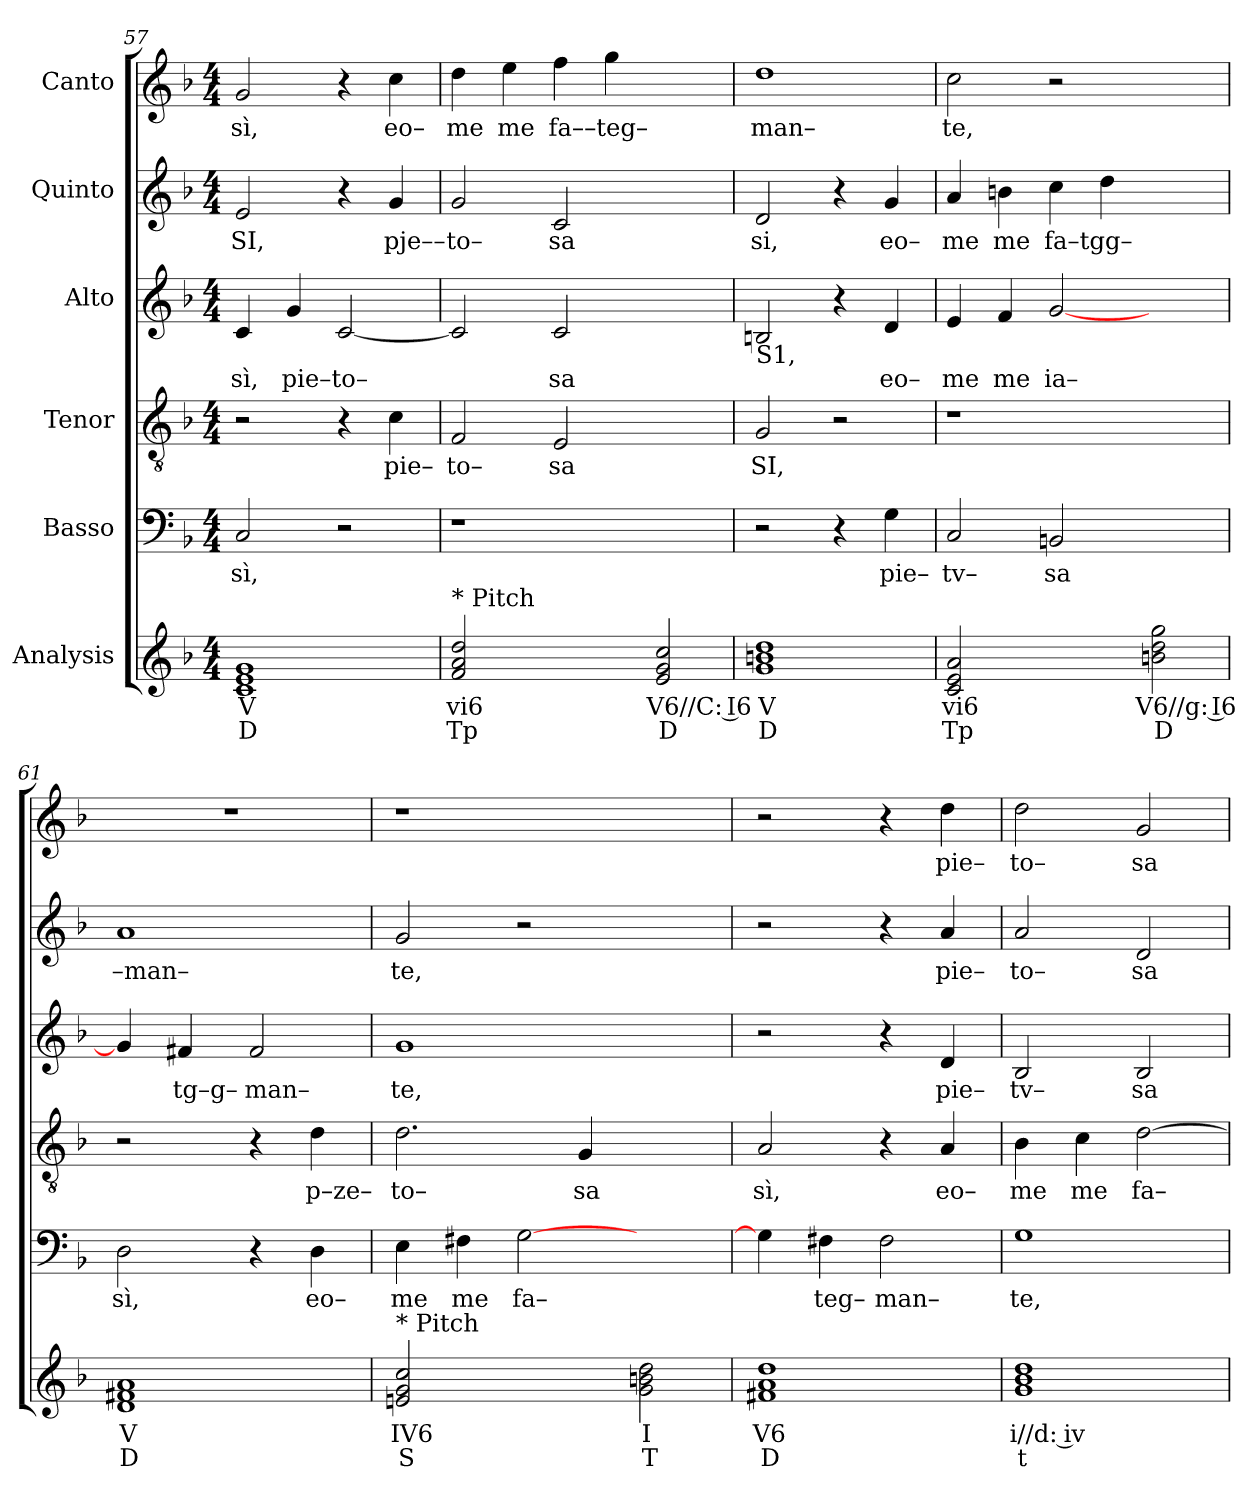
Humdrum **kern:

**kern	**text	**text	**kern	**text	**kern	**text	**kern	**text	**kern	**text	**kern	**text
*part6	*part6	*part6	*part5	*part5	*part4	*part4	*part3	*part3	*part2	*part2	*part1	*part1
*staff6	*staff6	*staff6	*staff5	*staff5	*staff4	*staff4	*staff3	*staff3	*staff2	*staff2	*staff1	*staff1
*I"Analysis	*	*	*I"Basso	*	*I"Tenor	*	*I"Alto	*	*I"Quinto	*	*I"Canto	*
*	*	*	*clefF4	*	*clefGv2	*	*clefG2	*	*clefG2	*	*clefG2	*
*k[b-]	*	*	*k[b-]	*	*k[b-]	*	*k[b-]	*	*k[b-]	*	*k[b-]	*
*	*	*	*F:	*	*F:	*	*F:	*	*F:	*	*F:	*
*M4/4	*	*	*M4/4	*	*M4/4	*	*M4/4	*	*M4/4	*	*M4/4	*
=57	=57	=57	=57	=57	=57	=57	=57	=57	=57	=57	=57	=57
!	!	!	!	!LO:LY:b	!	!	!	!	!	!	!	!
!	!	!	!	!	!	!	!	!LO:LY:b	!	!	!	!
!	!	!	!	!	!	!	!	!	!	!LO:LY:b	!	!
!	!	!	!	!	!	!	!	!	!	!	!	!LO:LY:b
1c 1e 1g	V	D	2C/	sì,	2r	.	4c/	sì,	2e/	SI,	2g/	sì,
!	!	!	!	!	!	!	!	!LO:LY:b	!	!	!	!
.	.	.	.	.	.	.	4g/	pie–to–	.	.	.	.
.	.	.	2r	.	4r	.	[2c/	.	4r	.	4r	.
!	!	!	!	!	!	!LO:LY:b	!	!	!	!	!	!
!	!	!	!	!	!	!	!	!	!	!LO:LY:b	!	!
!	!	!	!	!	!	!	!	!	!	!	!	!LO:LY:b
.	.	.	.	.	4c\	pie–	.	.	4g/	pje––	4cc\	eo–
=58	=58	=58	=58	=58	=58	=58	=58	=58	=58	=58	=58	=58
!	!	!	!	!	!	!LO:LY:b	!	!	!	!	!	!
!	!	!	!	!	!	!	!	!	!	!LO:LY:b	!	!
!LO:TX:a:t=* Pitch	!	!	!	!	!	!	!	!	!	!	!	!
!	!	!	!	!	!	!	!	!	!	!	!	!LO:LY:b
2f 2a 2dd	vi6	Tp	1r	.	2F/	to–	2c/]	.	2g/	to–	4dd\	me
!	!	!	!	!	!	!	!	!	!	!	!	!LO:LY:b
.	.	.	.	.	.	.	.	.	.	.	4ee\	me
!	!	!	!	!	!	!LO:LY:b	!	!	!	!	!	!
!	!	!	!	!	!	!	!	!LO:LY:b	!	!	!	!
!	!	!	!	!	!	!	!	!	!	!LO:LY:b	!	!
!	!	!	!	!	!	!	!	!	!	!	!	!LO:LY:b
2ryy	.	.	.	.	2E/	sa	2c/	sa	2c/	sa	4ff\	fa––teg–
.	.	.	.	.	.	.	.	.	.	.	4gg\	.
2e 2g 2cc	V6//C: I6	D	2ryy	.	2ryy	.	2ryy	.	2ryy	.	2ryy	.
=59	=59	=59	=59	=59	=59	=59	=59	=59	=59	=59	=59	=59
!	!	!	!	!	!	!LO:LY:b	!	!	!	!	!	!
!	!	!	!	!	!	!	!	!	!	!LO:LY:b	!	!
!	!	!	!	!	!	!	!LO:TX:b:t=S1,	!	!	!	!	!
!	!	!	!	!	!	!	!	!	!	!	!	!LO:LY:b
1g 1bn 1dd	V	D	2r	.	2G/	SI,	2Bn/	.	2d/	si,	1dd	man–
.	.	.	4r	.	2r	.	4r	.	4r	.	.	.
!	!	!	!	!LO:LY:b	!	!	!	!	!	!	!	!
!	!	!	!	!	!	!	!	!LO:LY:b	!	!	!	!
!	!	!	!	!	!	!	!	!	!	!LO:LY:b	!	!
.	.	.	4G\	pie–	.	.	4d/	eo–	4g/	eo–	.	.
=60	=60	=60	=60	=60	=60	=60	=60	=60	=60	=60	=60	=60
!	!	!	!	!LO:LY:b	!	!	!	!	!	!	!	!
!	!	!	!	!	!	!	!	!LO:LY:b	!	!	!	!
!	!	!	!	!	!	!	!	!	!	!LO:LY:b	!	!
!	!	!	!	!	!	!	!	!	!	!	!	!LO:LY:b
2c 2e 2a	vi6	Tp	2C/	tv–	1r	.	4e/	me	4a/	me	2cc\	te,
!	!	!	!	!	!	!	!	!LO:LY:b	!	!	!	!
!	!	!	!	!	!	!	!	!	!	!LO:LY:b	!	!
.	.	.	.	.	.	.	4f/	me	4bn\	me	.	.
!	!	!	!	!LO:LY:b	!	!	!	!	!	!	!	!
!	!	!	!	!	!	!	!	!LO:LY:b	!	!	!	!
!	!	!	!	!	!	!	!	!	!	!LO:LY:b	!	!
2ryy	.	.	2BBn/	sa	.	.	[2g/	ia–	4cc\	fa–tgg–	2r	.
.	.	.	.	.	.	.	.	.	4dd\	.	.	.
2bn 2dd 2gg	V6//g: I6	D	2ryy	.	2ryy	.	2ryy	.	2ryy	.	2ryy	.
=61	=61	=61	=61	=61	=61	=61	=61	=61	=61	=61	=61	=61
!	!	!	!	!LO:LY:b	!	!	!	!	!	!	!	!
!	!	!	!	!	!	!	!	!	!	!LO:LY:b	!	!
1d 1f#X 1a	V	D	2D\	sì,	2r	.	4g/]	.	1a	–man–	1r	.
!	!	!	!	!	!	!	!	!LO:LY:b	!	!	!	!
.	.	.	.	.	.	.	4f#X/	tg–g–	.	.	.	.
!	!	!	!	!	!	!	!	!LO:LY:b	!	!	!	!
.	.	.	4r	.	4r	.	2f#/	man–	.	.	.	.
!	!	!	!	!LO:LY:b	!	!	!	!	!	!	!	!
!	!	!	!	!	!	!LO:LY:b	!	!	!	!	!	!
.	.	.	4D\	eo–	4d\	p–ze–	.	.	.	.	.	.
=62	=62	=62	=62	=62	=62	=62	=62	=62	=62	=62	=62	=62
!	!	!	!	!LO:LY:b	!	!	!	!	!	!	!	!
!	!	!	!	!	!	!LO:LY:b	!	!	!	!	!	!
!	!	!	!	!	!	!	!	!LO:LY:b	!	!	!	!
!LO:TX:a:t=* Pitch	!	!	!	!	!	!	!	!	!	!	!	!
!	!	!	!	!	!	!	!	!	!	!LO:LY:b	!	!
2en 2g 2cc	IV6	S	4E\	me	2.d\	to–	1g	te,	2g/	te,	1r	.
!	!	!	!	!LO:LY:b	!	!	!	!	!	!	!	!
.	.	.	4F#X\	me	.	.	.	.	.	.	.	.
!	!	!	!	!LO:LY:b	!	!	!	!	!	!	!	!
2ryy	.	.	[2G\	fa–	.	.	.	.	2r	.	.	.
!	!	!	!	!	!	!LO:LY:b	!	!	!	!	!	!
.	.	.	.	.	4G/	sa	.	.	.	.	.	.
2g 2bn 2dd	I	T	2ryy	.	2ryy	.	2ryy	.	2ryy	.	2ryy	.
=63	=63	=63	=63	=63	=63	=63	=63	=63	=63	=63	=63	=63
!	!	!	!	!	!	!LO:LY:b	!	!	!	!	!	!
1f#X 1a 1dd	V6	D	4G\]	.	2A/	sì,	2r	.	2r	.	2r	.
!	!	!	!	!LO:LY:b	!	!	!	!	!	!	!	!
.	.	.	4F#X\	teg–	.	.	.	.	.	.	.	.
!	!	!	!	!LO:LY:b	!	!	!	!	!	!	!	!
.	.	.	2F#\	man–	4r	.	4r	.	4r	.	4r	.
!	!	!	!	!	!	!LO:LY:b	!	!	!	!	!	!
!	!	!	!	!	!	!	!	!LO:LY:b	!	!	!	!
!	!	!	!	!	!	!	!	!	!	!LO:LY:b	!	!
!	!	!	!	!	!	!	!	!	!	!	!	!LO:LY:b
.	.	.	.	.	4A/	eo–	4d/	pie–	4a/	pie–	4dd\	pie–
=64	=64	=64	=64	=64	=64	=64	=64	=64	=64	=64	=64	=64
!	!	!	!	!LO:LY:b	!	!	!	!	!	!	!	!
!	!	!	!	!	!	!LO:LY:b	!	!	!	!	!	!
!	!	!	!	!	!	!	!	!LO:LY:b	!	!	!	!
!	!	!	!	!	!	!	!	!	!	!LO:LY:b	!	!
!	!	!	!	!	!	!	!	!	!	!	!	!LO:LY:b
1g 1b- 1dd	i//d: iv	t	1G	te,	4B-\	me	2B-/	tv–	2a/	to–	2dd\	to–
!	!	!	!	!	!	!LO:LY:b	!	!	!	!	!	!
.	.	.	.	.	4c\	me	.	.	.	.	.	.
!	!	!	!	!	!	!LO:LY:b	!	!	!	!	!	!
!	!	!	!	!	!	!	!	!LO:LY:b	!	!	!	!
!	!	!	!	!	!	!	!	!	!	!LO:LY:b	!	!
!	!	!	!	!	!	!	!	!	!	!	!	!LO:LY:b
.	.	.	.	.	[2d\	fa–	2B-/	sa	2d/	sa	2g/	sa
=	=	=	=	=	=	=	=	=	=	=	=	=
*-	*-	*-	*-	*-	*-	*-	*-	*-	*-	*-	*-	*-
